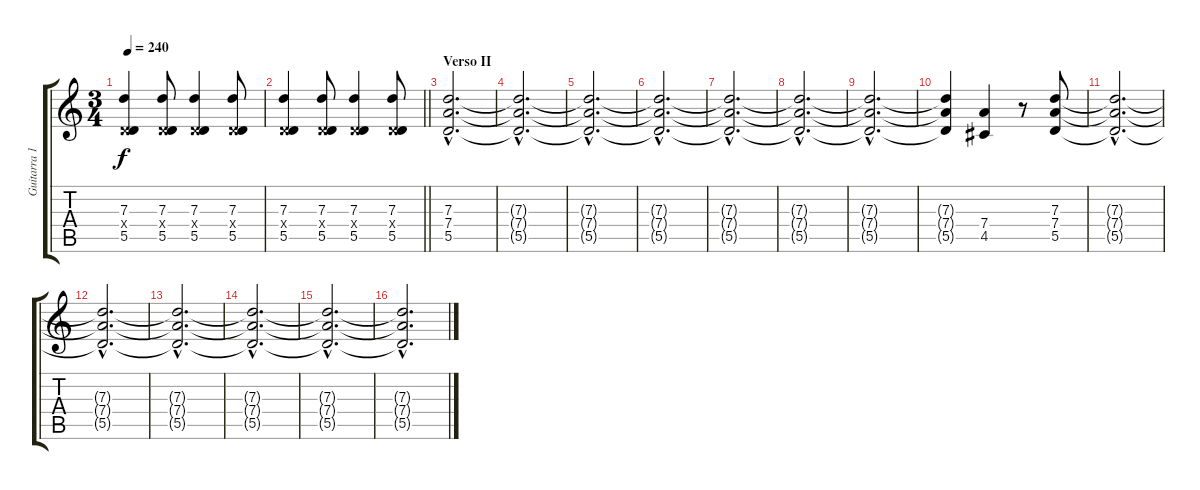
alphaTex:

\track ("Guitarra 1 - Mathias" "Guitarra 1") {instrument distortionguitar}
\staff {score tabs}
\tuning (E4 B3 G3 D3 A2 E2) {hide}
\ts (3 4)
\tempo 240
\clef g2
\ks c
(7.3 0.4{x} 5.5).4{dy f} (7.3 0.4{x} 5.5).8 (7.3 0.4{x} 5.5).4 (7.3 0.4{x} 5.5).8 |
\barLineRight lightlight
(7.3 0.4{x} 5.5).4 (7.3 0.4{x} 5.5).8 (7.3 0.4{x} 5.5).4 (7.3 0.4{x} 5.5).8 |
\section ("" "Verso II")
(7.3{hac} 7.4{hac} 5.5{hac}).2{d} |
(7.3{hac t} 7.4{hac t} 5.5{hac t}).2{d} |
(7.3{hac t} 7.4{hac t} 5.5{hac t}).2{d} |
(7.3{hac t} 7.4{hac t} 5.5{hac t}).2{d} |
(7.3{hac t} 7.4{hac t} 5.5{hac t}).2{d} |
(7.3{hac t} 7.4{hac t} 5.5{hac t}).2{d} |
(7.3{hac t} 7.4{hac t} 5.5{hac t}).2{d} |
(7.3{t} 7.4{t} 5.5{t}).4 (7.4 4.5).4 r.8 (7.3 7.4 5.5).8 |
(7.3{hac t} 7.4{hac t} 5.5{hac t}).2{d} |
(7.3{hac t} 7.4{hac t} 5.5{hac t}).2{d} |
(7.3{hac t} 7.4{hac t} 5.5{hac t}).2{d} |
(7.3{hac t} 7.4{hac t} 5.5{hac t}).2{d} |
(7.3{hac t} 7.4{hac t} 5.5{hac t}).2{d} |
(7.3{hac t} 7.4{hac t} 5.5{hac t}).2{d}
